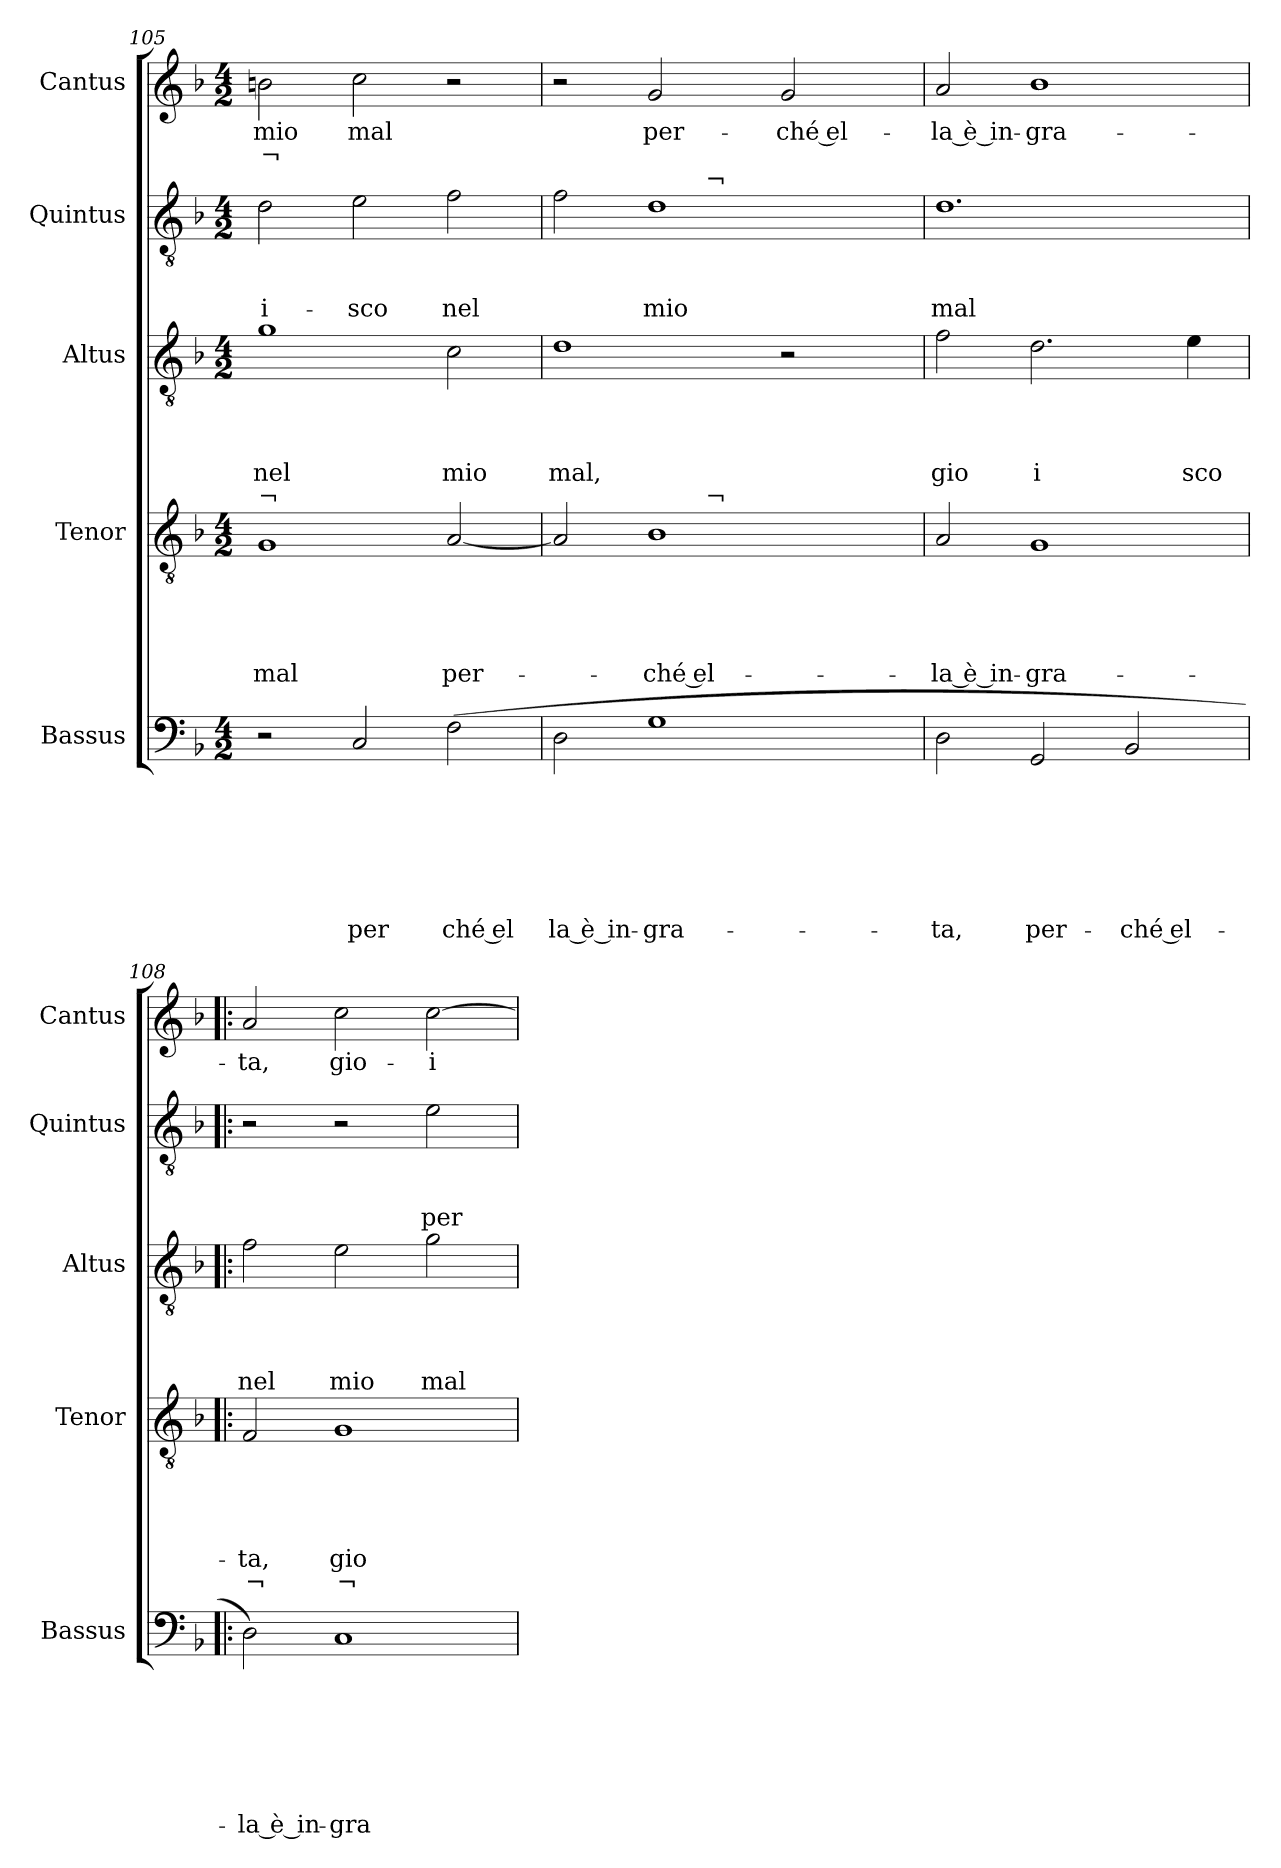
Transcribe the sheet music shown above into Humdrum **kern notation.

**kern	**text	**text	**text	**text	**text	**text	**text	**kern	**text	**text	**text	**text	**text	**text	**kern	**text	**text	**text	**text	**kern	**text	**text	**text	**kern	**text	**text
*part5	*part5	*part5	*part5	*part5	*part5	*part5	*part5	*part4	*part4	*part4	*part4	*part4	*part4	*part4	*part3	*part3	*part3	*part3	*part3	*part2	*part2	*part2	*part2	*part1	*part1	*part1
*staff5	*staff5	*staff5	*staff5	*staff5	*staff5	*staff5	*staff5	*staff4	*staff4	*staff4	*staff4	*staff4	*staff4	*staff4	*staff3	*staff3	*staff3	*staff3	*staff3	*staff2	*staff2	*staff2	*staff2	*staff1	*staff1	*staff1
*I"Bassus	*	*	*	*	*	*	*	*I"Tenor	*	*	*	*	*	*	*I"Altus	*	*	*	*	*I"Quintus	*	*	*	*I"Cantus	*	*
*I'Bassus	*	*	*	*	*	*	*	*I'Tenor	*	*	*	*	*	*	*I'Altus	*	*	*	*	*I'Quintus	*	*	*	*I'Cantus	*	*
*clefF4	*	*	*	*	*	*	*	*clefGv2	*	*	*	*	*	*	*clefGv2	*	*	*	*	*clefGv2	*	*	*	*clefG2	*	*
*k[b-]	*	*	*	*	*	*	*	*k[b-]	*	*	*	*	*	*	*k[b-]	*	*	*	*	*k[b-]	*	*	*	*k[b-]	*	*
*F:	*	*	*	*	*	*	*	*F:	*	*	*	*	*	*	*F:	*	*	*	*	*F:	*	*	*	*F:	*	*
*M4/2	*	*	*	*	*	*	*	*M4/2	*	*	*	*	*	*	*M4/2	*	*	*	*	*M4/2	*	*	*	*M4/2	*	*
=105	=105	=105	=105	=105	=105	=105	=105	=105	=105	=105	=105	=105	=105	=105	=105	=105	=105	=105	=105	=105	=105	=105	=105	=105	=105	=105
!	!	!	!	!	!	!	!	!LO:TX:a:t=¬	!	!	!	!	!	!	!	!	!	!	!	!	!	!	!	!	!	!
!	!	!	!	!	!	!	!	!	!	!	!	!	!LO:LY:b	!	!	!	!	!	!LO:LY:b	!	!	!	!LO:LY:b	!	!LO:LY:b	!LO:LY:b
2r	.	.	.	.	.	.	.	1G	.	.	.	.	mal	.	1g	.	.	.	nel	2d\	.	.	-i-	2bn\	mio	¬
!	!	!	!	!	!	!	!LO:LY:b	!	!	!	!	!	!	!	!	!	!	!	!	!	!	!	!LO:LY:b	!	!LO:LY:b	!
2C/	.	.	.	.	.	.	per	.	.	.	.	.	.	.	.	.	.	.	.	2e\	.	.	-sco	2cc\	mal	.
!	!	!	!	!	!	!	!LO:LY:b:rj	!	!	!	!	!	!LO:LY:b	!	!	!	!	!	!LO:LY:b	!	!	!	!LO:LY:b	!	!	!
(<2F\	.	.	.	.	.	.	ché el	[<2A/	.	.	.	.	per-	.	2c\	.	.	.	mio	2f\	.	.	nel	2r	.	.
!!LO:LB:g=z
=106	=106	=106	=106	=106	=106	=106	=106	=106	=106	=106	=106	=106	=106	=106	=106	=106	=106	=106	=106	=106	=106	=106	=106	=106	=106	=106
!	!	!	!	!	!	!	!LO:LY:b:rj	!	!	!	!	!	!	!	!	!	!	!	!LO:LY:b	!	!	!	!	!	!	!
*	*	*	*	*	*	*	*	*^	*	*	*	*	*	*	*	*	*	*	*	*^	*	*	*	*	*	*
2D\	.	.	.	.	.	.	la è in-	2A/]	2ryy	.	.	.	.	.	.	1d	.	.	.	mal,	2f\	2ryy	.	.	.	2r	.	.
!	!	!	!	!	!	!	!LO:LY:b	!	!	!	!	!	!	!LO:LY:b:rj	!	!	!	!	!	!	!	!	!	!	!LO:LY:b	!	!LO:LY:b	!
1G	.	.	.	.	.	.	-gra-	1B-	8ryy	.	.	.	.	-ché el-	.	.	.	.	.	.	1d	8ryy	.	.	mio	2g/	per-	.
.	.	.	.	.	.	.	.	.	32ryy	.	.	.	.	.	.	.	.	.	.	.	.	32ryy	.	.	.	.	.	.
!	!	!	!	!	!	!	!	!	!	!	!	!	!	!	!	!	!	!	!	!	!	!LO:TX:a:t=¬	!	!	!	!	!	!
!	!	!	!	!	!	!	!	!	!LO:TX:a:t=¬	!	!	!	!	!	!	!	!	!	!	!	!	!	!	!	!	!	!	!
.	.	.	.	.	.	.	.	.	2ryy	.	.	.	.	.	.	.	.	.	.	.	.	2ryy	.	.	.	.	.	.
!	!	!	!	!	!	!	!	!	!	!	!	!	!	!	!	!	!	!	!	!	!	!	!	!	!	!	!LO:LY:b:rj	!
.	.	.	.	.	.	.	.	.	.	.	.	.	.	.	.	2r	.	.	.	.	.	.	.	.	.	2g/	-ché el-	.
.	.	.	.	.	.	.	.	.	4ryy	.	.	.	.	.	.	.	.	.	.	.	.	4ryy	.	.	.	.	.	.
.	.	.	.	.	.	.	.	.	16.ryy	.	.	.	.	.	.	.	.	.	.	.	.	16.ryy	.	.	.	.	.	.
=107	=107	=107	=107	=107	=107	=107	=107	=107	=107	=107	=107	=107	=107	=107	=107	=107	=107	=107	=107	=107	=107	=107	=107	=107	=107	=107	=107	=107
!	!	!	!	!	!	!	!LO:LY:b	!	!	!	!	!	!	!LO:LY:b:rj	!	!	!	!	!	!LO:LY:b	!	!	!	!	!LO:LY:b	!	!LO:LY:b:rj	!
*	*	*	*	*	*	*	*	*v	*v	*	*	*	*	*	*	*	*	*	*	*	*v	*v	*	*	*	*	*	*
2D\	.	.	.	.	.	.	-ta,	2A/	.	.	.	.	-la è in-	.	2f\	.	.	.	gio	1.d	.	.	mal	2a/	-la è in-	.
!	!	!	!	!	!	!	!LO:LY:b	!	!	!	!	!	!LO:LY:b	!	!	!	!	!	!LO:LY:b	!	!	!	!	!	!LO:LY:b	!
2GG/	.	.	.	.	.	.	per-	1G	.	.	.	.	-gra-	.	2.d\	.	.	.	i	.	.	.	.	1b-	-gra-	.
!	!	!	!	!	!	!	!LO:LY:b:rj	!	!	!	!	!	!	!	!	!	!	!	!	!	!	!	!	!	!	!
2BB-/	.	.	.	.	.	.	-ché el-	.	.	.	.	.	.	.	.	.	.	.	.	.	.	.	.	.	.	.
!	!	!	!	!	!	!	!	!	!	!	!	!	!	!	!	!	!	!	!LO:LY:b	!	!	!	!	!	!	!
.	.	.	.	.	.	.	.	.	.	.	.	.	.	.	4e\	.	.	.	sco	.	.	.	.	.	.	.
=108!|:	=108!|:	=108!|:	=108!|:	=108!|:	=108!|:	=108!|:	=108!|:	=108!|:	=108!|:	=108!|:	=108!|:	=108!|:	=108!|:	=108!|:	=108!|:	=108!|:	=108!|:	=108!|:	=108!|:	=108!|:	=108!|:	=108!|:	=108!|:	=108!|:	=108!|:	=108!|:
!	!	!	!	!	!	!	!LO:LY:b:rj	!	!	!	!	!	!LO:LY:b	!LO:LY:b	!	!	!	!	!LO:LY:b	!	!	!	!	!	!LO:LY:b	!
2D\)	.	.	.	.	.	.	-la è in-	2F/	.	.	.	.	-ta,	¬	2f\	.	.	.	nel	2r	.	.	.	2a/	-ta,	.
!	!	!	!	!	!	!	!LO:LY:b	!	!	!	!	!	!LO:LY:b	!LO:LY:b	!	!	!	!	!LO:LY:b	!	!	!	!	!	!LO:LY:b	!
1C	.	.	.	.	.	.	-gra-	1G	.	.	.	.	gio-	¬-	2e\	.	.	.	mio	2r	.	.	.	2cc\	gio-	.
!	!	!	!	!	!	!	!	!	!	!	!	!	!	!	!	!	!	!	!LO:LY:b	!	!	!	!LO:LY:b	!	!LO:LY:b:rj	!
.	.	.	.	.	.	.	.	.	.	.	.	.	.	.	2g\	.	.	.	mal	2e\	.	.	per	[>2cc\	-i-	.
=	=	=	=	=	=	=	=	=	=	=	=	=	=	=	=	=	=	=	=	=	=	=	=	=	=	=
*-	*-	*-	*-	*-	*-	*-	*-	*-	*-	*-	*-	*-	*-	*-	*-	*-	*-	*-	*-	*-	*-	*-	*-	*-	*-	*-
